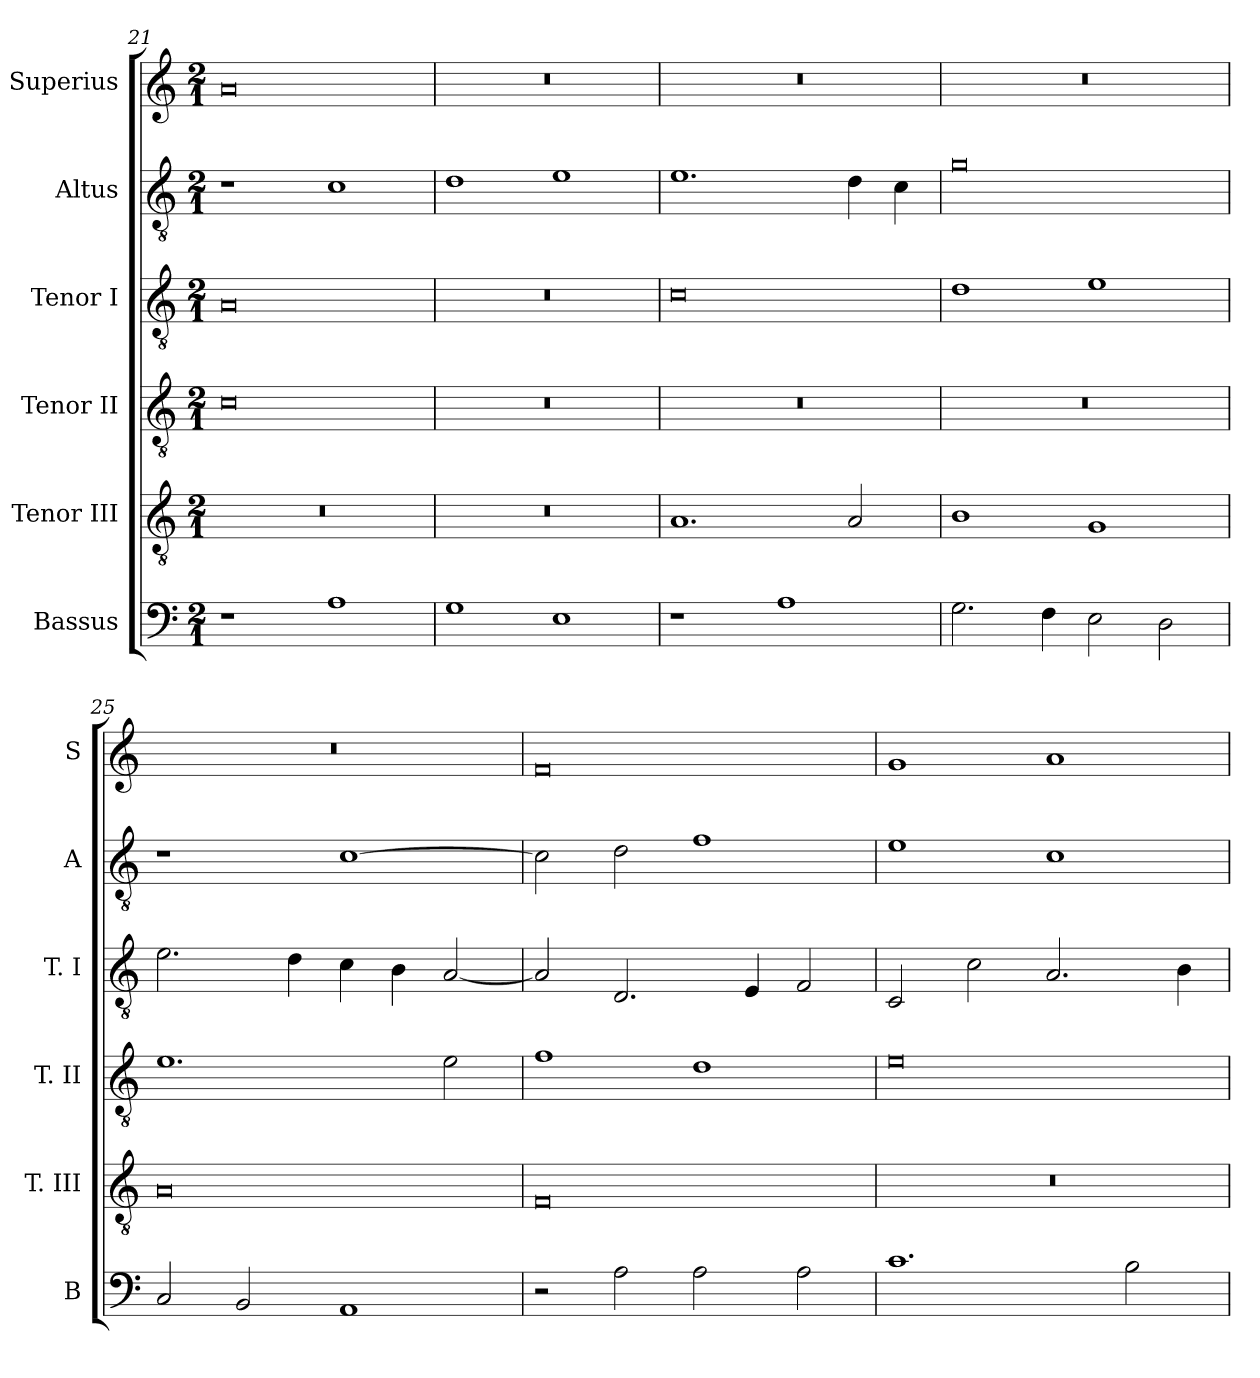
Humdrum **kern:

**kern	**kern	**kern	**kern	**kern	**kern
*part6	*part5	*part4	*part3	*part2	*part1
*staff6	*staff5	*staff4	*staff3	*staff2	*staff1
*I"Bassus	*I"Tenor III	*I"Tenor II	*I"Tenor I	*I"Altus	*I"Superius
*I'B	*I'T. III	*I'T. II	*I'T. I	*I'A	*I'S
*clefF4	*clefGv2	*clefGv2	*clefGv2	*clefGv2	*clefG2
*k[]	*k[]	*k[]	*k[]	*k[]	*k[]
*C:	*C:	*C:	*C:	*C:	*C:
*M2/1	*M2/1	*M2/1	*M2/1	*M2/1	*M2/1
=21	=21	=21	=21	=21	=21
1r	0r	0c	0A	1r	0a
1A	.	.	.	1c	.
=22	=22	=22	=22	=22	=22
1G	0r	0r	0r	1d	0r
1E	.	.	.	1e	.
=23	=23	=23	=23	=23	=23
1r	1.A	0r	0c	1.e	0r
1A	.	.	.	.	.
.	2A	.	.	4d	.
.	.	.	.	4c	.
=24	=24	=24	=24	=24	=24
2.G	1B	0r	1d	0g	0r
4F	.	.	.	.	.
2E	1G	.	1e	.	.
2D	.	.	.	.	.
=25	=25	=25	=25	=25	=25
2C	0A	1.e	2.e	1r	0r
2BB	.	.	.	.	.
.	.	.	4d	.	.
1AA	.	.	4c	[1c	.
.	.	.	4B	.	.
.	.	2e	[2A	.	.
=26	=26	=26	=26	=26	=26
2r	0F	1f	2A]	2c]	0f
2A	.	.	2.D	2d	.
2A	.	1d	.	1f	.
.	.	.	4E	.	.
2A	.	.	2F	.	.
=27	=27	=27	=27	=27	=27
1.c	0r	0e	2C	1e	1g
.	.	.	2c	.	.
.	.	.	2.A	1c	1a
2B	.	.	.	.	.
.	.	.	4B	.	.
=	=	=	=	=	=
*-	*-	*-	*-	*-	*-
